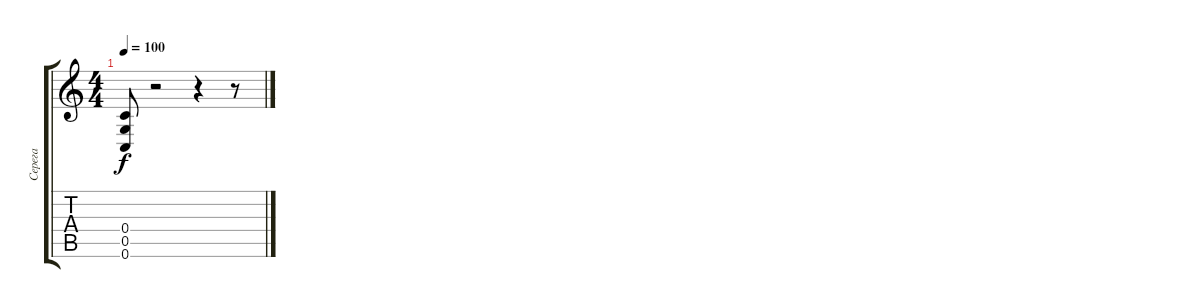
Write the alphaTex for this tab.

\track ("Серега" "Серега") {instrument distortionguitar}
\staff {score tabs}
\tuning (D4 A3 F3 C3 G2 C2) {hide}
\ts (4 4)
\tempo 100
\clef g2
\ks c
(0.4 0.5 0.6).8{dy f} r.2 r.4 r.8
